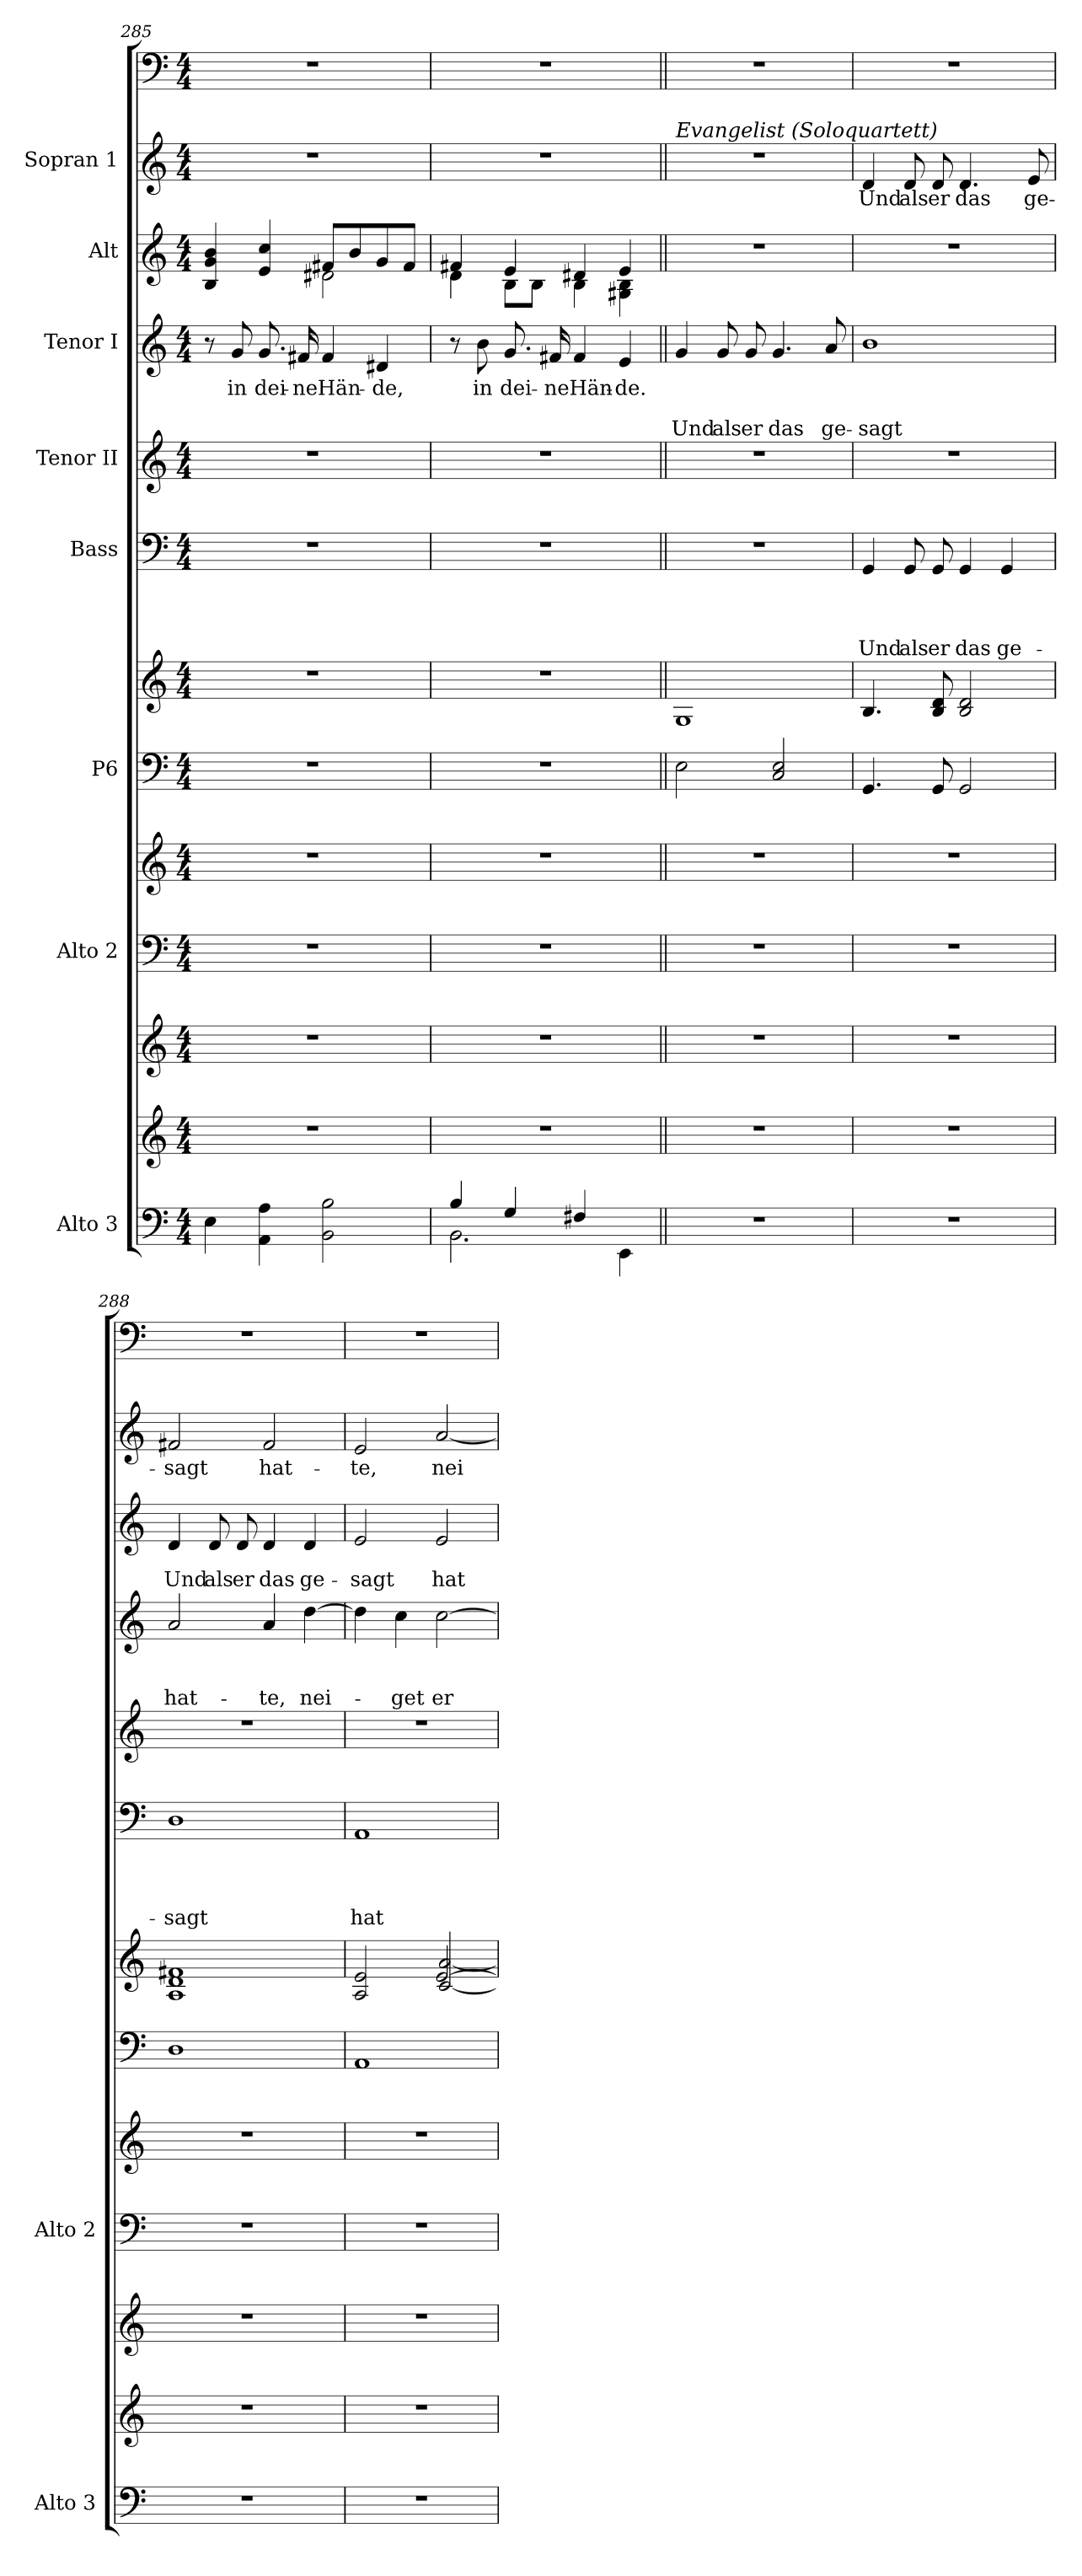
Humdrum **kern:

**kern	**kern	**kern	**kern	**kern	**kern	**kern	**kern	**text	**text	**text	**text	**kern	**kern	**text	**text	**text	**kern	**text	**text	**kern	**text	**kern
*part11	*part10	*part9	*part8	*part8	*part7	*part7	*part6	*part6	*part6	*part6	*part6	*part5	*part4	*part4	*part4	*part4	*part3	*part3	*part3	*part2	*part2	*part1
*staff13	*staff12	*staff11	*staff10	*staff9	*staff8	*staff7	*staff6	*staff6	*staff6	*staff6	*staff6	*staff5	*staff4	*staff4	*staff4	*staff4	*staff3	*staff3	*staff3	*staff2	*staff2	*staff1
*I"Alto 3	*	*	*I"Alto 2	*	*I"P6	*	*I"Bass	*	*	*	*	*I"Tenor II	*I"Tenor I	*	*	*	*I"Alt	*	*	*I"Sopran 1	*	*
*I'Alto 3	*	*	*I'Alto 2	*	*	*	*	*	*	*	*	*	*	*	*	*	*	*	*	*	*	*
*clefF4	*clefG2	*clefG2	*clefF4	*clefG2	*clefF4	*clefG2	*clefF4	*	*	*	*	*clefG2	*clefG2	*	*	*	*clefG2	*	*	*clefG2	*	*clefF4
*	*ITrd7c12	*ITrd7c12	*	*	*	*	*	*	*	*	*	*ITrd7c12	*ITrd7c12	*	*	*	*	*	*	*	*	*
*k[]	*k[]	*k[]	*k[]	*k[]	*k[]	*k[]	*k[]	*	*	*	*	*k[]	*k[]	*	*	*	*k[]	*	*	*k[]	*	*k[]
*C:	*C:	*C:	*C:	*C:	*C:	*C:	*C:	*	*	*	*	*C:	*C:	*	*	*	*C:	*	*	*C:	*	*C:
*M4/4	*M4/4	*M4/4	*M4/4	*M4/4	*M4/4	*M4/4	*M4/4	*	*	*	*	*M4/4	*M4/4	*	*	*	*M4/4	*	*	*M4/4	*	*M4/4
=285	=285	=285	=285	=285	=285	=285	=285	=285	=285	=285	=285	=285	=285	=285	=285	=285	=285	=285	=285	=285	=285	=285
*^	*	*	*	*	*	*	*	*	*	*	*	*	*	*	*	*	*^	*	*	*	*	*
*	*	*	*	*	*	*	*	*	*	*	*	*	*	*	*	*	*	*	*^	*	*	*	*	*
4E\	1ryy	1r	1r	1r	1r	1r	1r	1r	.	.	.	.	1r	8r	.	.	.	1ryy	2ryy	4B/ 4g/ 4b/	.	.	1r	.	1r
!	!	!	!	!	!	!	!	!	!	!	!	!	!	!	!LO:LY:b	!	!	!	!	!	!	!	!	!	!
.	.	.	.	.	.	.	.	.	.	.	.	.	.	8G/	in	.	.	.	.	.	.	.	.	.	.
!	!	!	!	!	!	!	!	!	!	!	!	!	!	!	!LO:LY:b	!	!	!	!	!	!	!	!	!	!
4AA\ 4A\	.	.	.	.	.	.	.	.	.	.	.	.	.	8.G/	dei-	.	.	.	.	4e/ 4cc/	.	.	.	.	.
!	!	!	!	!	!	!	!	!	!	!	!	!	!	!	!LO:LY:b	!	!	!	!	!	!	!	!	!	!
.	.	.	.	.	.	.	.	.	.	.	.	.	.	16F#X/	-ne	.	.	.	.	.	.	.	.	.	.
!	!	!	!	!	!	!	!	!	!	!	!	!	!	!	!LO:LY:b	!	!	!	!	!	!	!	!	!	!
2BB\ 2B\	.	.	.	.	.	.	.	.	.	.	.	.	.	4F#/	Hän-	.	.	.	2d#X\	8f#X/L	.	.	.	.	.
.	.	.	.	.	.	.	.	.	.	.	.	.	.	.	.	.	.	.	.	8b/	.	.	.	.	.
!	!	!	!	!	!	!	!	!	!	!	!	!	!	!	!LO:LY:b	!	!	!	!	!	!	!	!	!	!
.	.	.	.	.	.	.	.	.	.	.	.	.	.	4D#X/	-de,	.	.	.	.	8g/	.	.	.	.	.
.	.	.	.	.	.	.	.	.	.	.	.	.	.	.	.	.	.	.	.	8f#/J	.	.	.	.	.
=286	=286	=286	=286	=286	=286	=286	=286	=286	=286	=286	=286	=286	=286	=286	=286	=286	=286	=286	=286	=286	=286	=286	=286	=286	=286
4B/	2.BB\	1r	1r	1r	1r	1r	1r	1r	.	.	.	.	1r	8r	.	.	.	1ryy	4f#X/	4d\	.	.	1r	.	1r
!	!	!	!	!	!	!	!	!	!	!	!	!	!	!	!LO:LY:b	!	!	!	!	!	!	!	!	!	!
.	.	.	.	.	.	.	.	.	.	.	.	.	.	8B\	in	.	.	.	.	.	.	.	.	.	.
!	!	!	!	!	!	!	!	!	!	!	!	!	!	!	!LO:LY:b	!	!	!	!	!	!	!	!	!	!
4G/	.	.	.	.	.	.	.	.	.	.	.	.	.	8.G/	dei-	.	.	.	4e/	8B\L	.	.	.	.	.
.	.	.	.	.	.	.	.	.	.	.	.	.	.	.	.	.	.	.	.	8B\J	.	.	.	.	.
!	!	!	!	!	!	!	!	!	!	!	!	!	!	!	!LO:LY:b	!	!	!	!	!	!	!	!	!	!
.	.	.	.	.	.	.	.	.	.	.	.	.	.	16F#X/	-ne	.	.	.	.	.	.	.	.	.	.
!	!	!	!	!	!	!	!	!	!	!	!	!	!	!	!LO:LY:b	!	!	!	!	!	!	!	!	!	!
4F#X/	.	.	.	.	.	.	.	.	.	.	.	.	.	4F#/	Hän-	.	.	.	4d#X/	4B\	.	.	.	.	.
!	!	!	!	!	!	!	!	!	!	!	!	!	!	!	!LO:LY:b	!	!	!	!	!	!	!	!	!	!
4EE\	4ryy	.	.	.	.	.	.	.	.	.	.	.	.	4E/	-de.	.	.	.	4e/	4G#X\ 4B\	.	.	.	.	.
!!LO:PB:g=z
=286X5||	=286X5||	=286X5||	=286X5||	=286X5||	=286X5||	=286X5||	=286X5||	=286X5||	=286X5||	=286X5||	=286X5||	=286X5||	=286X5||	=286X5||	=286X5||	=286X5||	=286X5||	=286X5||	=286X5||	=286X5||	=286X5||	=286X5||	=286X5||	=286X5||	=286X5||
*	*	*	*	*	*	*^	*^	*	*	*	*	*	*	*	*	*	*	*	*	*	*	*	*	*	*
!	!	!	!	!	!	!	!	!	!	!	!	!	!	!	!	!	!	!	!	!	!	!	!	!	!LO:TX:a:i:t=Evangelist (Soloquartett)	!	!
!	!	!	!	!	!	!	!	!	!	!	!	!	!	!	!	!	!	!	!LO:LY:b	!	!	!	!	!	!	!	!
*v	*v	*	*	*	*	*	*	*	*	*	*	*	*	*	*	*	*	*	*	*v	*v	*v	*	*	*	*	*
1r	1r	1r	1r	1r	2E\	1ryy	1ryy	1G	1r	.	.	.	.	1r	4G/	.	.	Und	1r	.	.	1r	.	1r
!	!	!	!	!	!	!	!	!	!	!	!	!	!	!	!	!	!	!LO:LY:b	!	!	!	!	!	!
.	.	.	.	.	.	.	.	.	.	.	.	.	.	.	8G/	.	.	als	.	.	.	.	.	.
!	!	!	!	!	!	!	!	!	!	!	!	!	!	!	!	!	!	!LO:LY:b	!	!	!	!	!	!
.	.	.	.	.	.	.	.	.	.	.	.	.	.	.	8G/	.	.	er	.	.	.	.	.	.
!	!	!	!	!	!	!	!	!	!	!	!	!	!	!	!	!	!	!LO:LY:b	!	!	!	!	!	!
.	.	.	.	.	2C/ 2E/	.	.	.	.	.	.	.	.	.	4.G/	.	.	das	.	.	.	.	.	.
!	!	!	!	!	!	!	!	!	!	!	!	!	!	!	!	!	!	!LO:LY:b	!	!	!	!	!	!
.	.	.	.	.	.	.	.	.	.	.	.	.	.	.	8A/	.	.	ge-	.	.	.	.	.	.
=287	=287	=287	=287	=287	=287	=287	=287	=287	=287	=287	=287	=287	=287	=287	=287	=287	=287	=287	=287	=287	=287	=287	=287	=287
!	!	!	!	!	!	!	!	!	!	!	!	!	!LO:LY:b	!	!	!	!	!LO:LY:b	!	!	!	!	!LO:LY:b	!
1r	1r	1r	1r	1r	4.GG/	1ryy	1ryy	4.B/	4GG/	.	.	.	Und	1r	1B	.	.	-sagt	1r	.	.	4d/	Und	1r
!	!	!	!	!	!	!	!	!	!	!	!	!	!LO:LY:b	!	!	!	!	!	!	!	!	!	!LO:LY:b	!
.	.	.	.	.	.	.	.	.	8GG/	.	.	.	als	.	.	.	.	.	.	.	.	8d/	als	.
!	!	!	!	!	!	!	!	!	!	!	!	!	!LO:LY:b	!	!	!	!	!	!	!	!	!	!LO:LY:b	!
.	.	.	.	.	8GG/	.	.	8B/ 8d/	8GG/	.	.	.	er	.	.	.	.	.	.	.	.	8d/	er	.
!	!	!	!	!	!	!	!	!	!	!	!	!	!LO:LY:b	!	!	!	!	!	!	!	!	!	!LO:LY:b	!
.	.	.	.	.	2GG/	.	.	2B/ 2d/	4GG/	.	.	.	das	.	.	.	.	.	.	.	.	4.d/	das	.
!	!	!	!	!	!	!	!	!	!	!	!	!	!LO:LY:b	!	!	!	!	!	!	!	!	!	!	!
.	.	.	.	.	.	.	.	.	4GG/	.	.	.	ge-	.	.	.	.	.	.	.	.	.	.	.
!	!	!	!	!	!	!	!	!	!	!	!	!	!	!	!	!	!	!	!	!	!	!	!LO:LY:b	!
.	.	.	.	.	.	.	.	.	.	.	.	.	.	.	.	.	.	.	.	.	.	8e/	ge-	.
=288	=288	=288	=288	=288	=288	=288	=288	=288	=288	=288	=288	=288	=288	=288	=288	=288	=288	=288	=288	=288	=288	=288	=288	=288
!	!	!	!	!	!	!	!	!	!	!	!	!	!LO:LY:b	!	!	!	!	!LO:LY:b	!	!	!LO:LY:b	!	!LO:LY:b	!
1r	1r	1r	1r	1r	1D	1ryy	1ryy	1A 1d 1f#X	1D	.	.	.	-sagt	1r	2A/	.	.	hat-	4d/	.	Und	2f#X/	-sagt	1r
!	!	!	!	!	!	!	!	!	!	!	!	!	!	!	!	!	!	!	!	!	!LO:LY:b	!	!	!
.	.	.	.	.	.	.	.	.	.	.	.	.	.	.	.	.	.	.	8d/	.	als	.	.	.
!	!	!	!	!	!	!	!	!	!	!	!	!	!	!	!	!	!	!	!	!	!LO:LY:b	!	!	!
.	.	.	.	.	.	.	.	.	.	.	.	.	.	.	.	.	.	.	8d/	.	er	.	.	.
!	!	!	!	!	!	!	!	!	!	!	!	!	!	!	!	!	!	!LO:LY:b	!	!	!LO:LY:b	!	!LO:LY:b	!
.	.	.	.	.	.	.	.	.	.	.	.	.	.	.	4A/	.	.	-te,	4d/	.	das	2f#/	hat-	.
!	!	!	!	!	!	!	!	!	!	!	!	!	!	!	!	!	!	!LO:LY:b	!	!	!LO:LY:b	!	!	!
.	.	.	.	.	.	.	.	.	.	.	.	.	.	.	[>4d\	.	.	nei-	4d/	.	ge-	.	.	.
=289	=289	=289	=289	=289	=289	=289	=289	=289	=289	=289	=289	=289	=289	=289	=289	=289	=289	=289	=289	=289	=289	=289	=289	=289
!	!	!	!	!	!	!	!	!	!	!	!	!	!LO:LY:b	!	!	!	!	!	!	!	!LO:LY:b	!	!LO:LY:b	!
1r	1r	1r	1r	1r	1AA	1ryy	2A/ 2e/	2ryy	1AA	.	.	.	hat-	1r	4d\]	.	.	.	2e/	.	-sagt	2e/	-te,	1r
!	!	!	!	!	!	!	!	!	!	!	!	!	!	!	!	!	!	!LO:LY:b	!	!	!	!	!	!
.	.	.	.	.	.	.	.	.	.	.	.	.	.	.	4c\	.	.	-get	.	.	.	.	.	.
!	!	!	!	!	!	!	!	!	!	!	!	!	!	!	!	!	!	!LO:LY:b	!	!	!LO:LY:b	!	!LO:LY:b	!
.	.	.	.	.	.	.	[<2e/	[<2c/ [>2a/	.	.	.	.	.	.	[>2c\	.	.	er	2e/	.	hat-	[<2a/	nei-	.
*	*	*	*	*	*v	*v	*	*	*	*	*	*	*	*	*	*	*	*	*	*	*	*	*	*
*	*	*	*	*	*	*v	*v	*	*	*	*	*	*	*	*	*	*	*	*	*	*	*	*
=	=	=	=	=	=	=	=	=	=	=	=	=	=	=	=	=	=	=	=	=	=	=
*-	*-	*-	*-	*-	*-	*-	*-	*-	*-	*-	*-	*-	*-	*-	*-	*-	*-	*-	*-	*-	*-	*-
